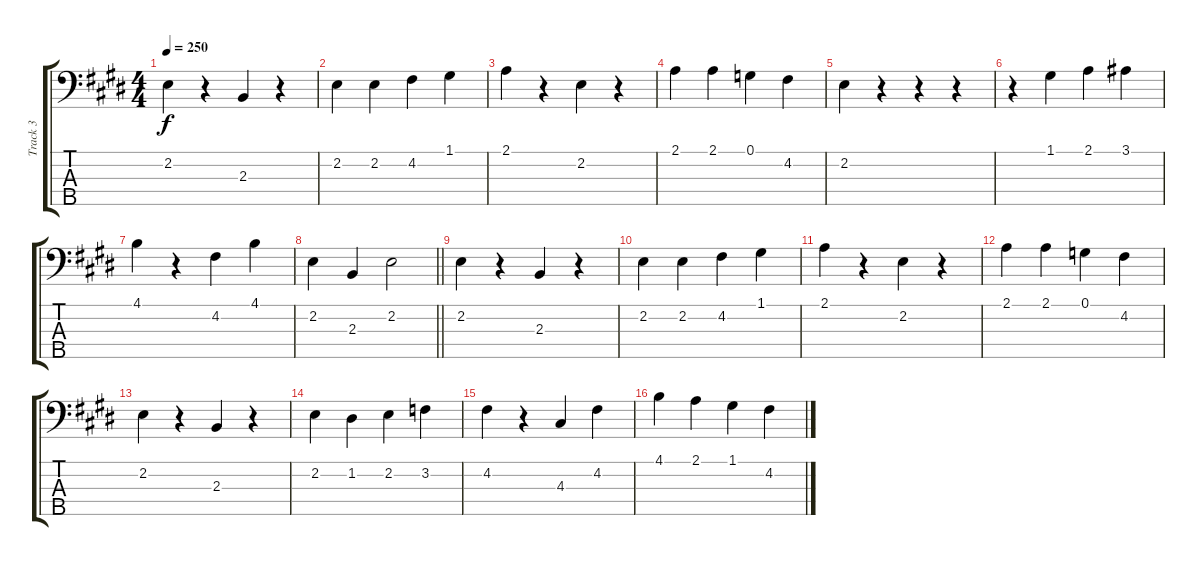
\track ("Track 3" "Track 3") {instrument electricbassfinger}
\staff {score tabs}
\tuning (G2 D2 A1 E1 B0) {hide}
\ts (4 4)
\tempo 250
\clef f4
\ks e
2.2.4{dy f} r.4 2.3.4 r.4 |
2.2.4 2.2.4 4.2.4 1.1.4 |
2.1.4 r.4 2.2.4 r.4 |
2.1.4 2.1.4 0.1.4 4.2.4 |
2.2.4 r.4 r.4 r.4 |
r.4 1.1.4 2.1.4 3.1.4 |
4.1.4 r.4 4.2.4 4.1.4 |
\barLineRight lightlight
2.2.4 2.3.4 2.2.2 |
2.2.4 r.4 2.3.4 r.4 |
2.2.4 2.2.4 4.2.4 1.1.4 |
2.1.4 r.4 2.2.4 r.4 |
2.1.4 2.1.4 0.1.4 4.2.4 |
2.2.4 r.4 2.3.4 r.4 |
2.2.4 1.2.4 2.2.4 3.2.4 |
4.2.4 r.4 4.3.4 4.2.4 |
4.1.4 2.1.4 1.1.4 4.2.4
